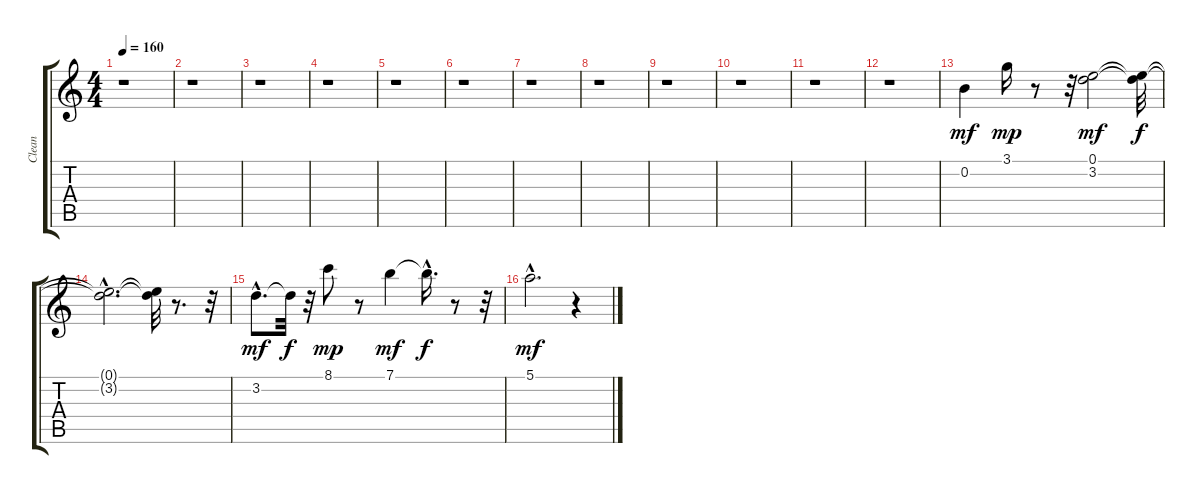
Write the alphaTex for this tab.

\track ("Clean" "Clean") {instrument electricguitarclean}
\staff {score tabs}
\tuning (E4 B3 G3 D3 A2 E2) {hide}
\ts (4 4)
\tempo 160
\clef g2
\ks c
r.1{dy f} |
r.1 |
r.1 |
r.1 |
r.1 |
r.1 |
r.1 |
r.1 |
r.1 |
r.1 |
r.1 |
r.1 |
0.2.4{dy mf} 3.1.16{dy mp} r.8 r.32 (0.1 3.2).2{dy mf} (0.1{t} 3.2{t}).32{dy f} |
(0.1{hac t} 3.2{hac t}).2{d} (0.1{t} 3.2{t}).32 r.8{d} r.32 |
3.2{hac}.8{d dy mf} 3.2{t}.32{dy f} r.32 8.1.8{dy mp} r.8 7.1.4{dy mf} 7.1{hac t}.16{d dy f} r.8 r.32 |
5.1{hac}.2{d dy mf} r.4
